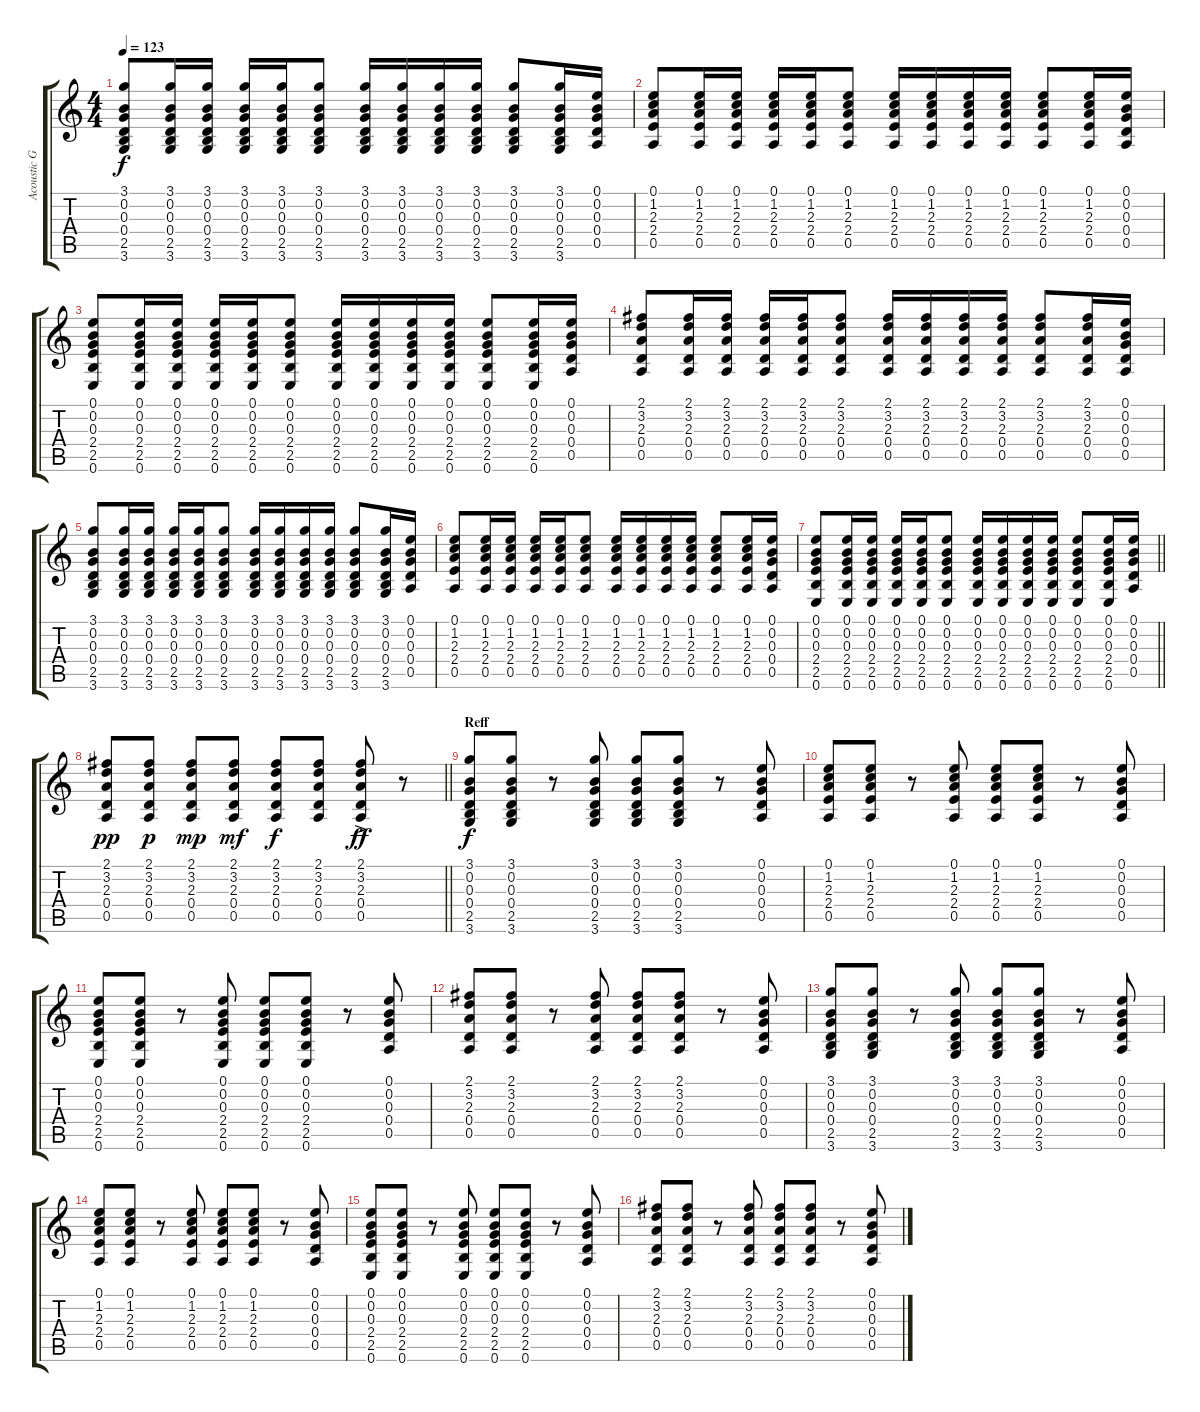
\track ("Acoustic Guitar" "Acoustic G") {instrument acousticguitarsteel}
\staff {score tabs}
\tuning (E4 B3 G3 D3 A2 E2) {hide}
\ts (4 4)
\tempo 123
\clef g2
\ks c
(3.1 0.2 0.3 0.4 2.5 3.6).8{dy f} (3.1 0.2 0.3 0.4 2.5 3.6).16 (3.1 0.2 0.3 0.4 2.5 3.6).16 (3.1 0.2 0.3 0.4 2.5 3.6).16 (3.1 0.2 0.3 0.4 2.5 3.6).16 (3.1 0.2 0.3 0.4 2.5 3.6).8 (3.1 0.2 0.3 0.4 2.5 3.6).16 (3.1 0.2 0.3 0.4 2.5 3.6).16 (3.1 0.2 0.3 0.4 2.5 3.6).16 (3.1 0.2 0.3 0.4 2.5 3.6).16 (3.1 0.2 0.3 0.4 2.5 3.6).8 (3.1 0.2 0.3 0.4 2.5 3.6).16 (0.1 0.2 0.3 0.4 0.5).16 |
(0.1 1.2 2.3 2.4 0.5).8 (0.1 1.2 2.3 2.4 0.5).16 (0.1 1.2 2.3 2.4 0.5).16 (0.1 1.2 2.3 2.4 0.5).16 (0.1 1.2 2.3 2.4 0.5).16 (0.1 1.2 2.3 2.4 0.5).8 (0.1 1.2 2.3 2.4 0.5).16 (0.1 1.2 2.3 2.4 0.5).16 (0.1 1.2 2.3 2.4 0.5).16 (0.1 1.2 2.3 2.4 0.5).16 (0.1 1.2 2.3 2.4 0.5).8 (0.1 1.2 2.3 2.4 0.5).16 (0.1 0.2 0.3 0.4 0.5).16 |
(0.1 0.2 0.3 2.4 2.5 0.6).8 (0.1 0.2 0.3 2.4 2.5 0.6).16 (0.1 0.2 0.3 2.4 2.5 0.6).16 (0.1 0.2 0.3 2.4 2.5 0.6).16 (0.1 0.2 0.3 2.4 2.5 0.6).16 (0.1 0.2 0.3 2.4 2.5 0.6).8 (0.1 0.2 0.3 2.4 2.5 0.6).16 (0.1 0.2 0.3 2.4 2.5 0.6).16 (0.1 0.2 0.3 2.4 2.5 0.6).16 (0.1 0.2 0.3 2.4 2.5 0.6).16 (0.1 0.2 0.3 2.4 2.5 0.6).8 (0.1 0.2 0.3 2.4 2.5 0.6).16 (0.1 0.2 0.3 0.4 0.5).16 |
(2.1 3.2 2.3 0.4 0.5).8 (2.1 3.2 2.3 0.4 0.5).16 (2.1 3.2 2.3 0.4 0.5).16 (2.1 3.2 2.3 0.4 0.5).16 (2.1 3.2 2.3 0.4 0.5).16 (2.1 3.2 2.3 0.4 0.5).8 (2.1 3.2 2.3 0.4 0.5).16 (2.1 3.2 2.3 0.4 0.5).16 (2.1 3.2 2.3 0.4 0.5).16 (2.1 3.2 2.3 0.4 0.5).16 (2.1 3.2 2.3 0.4 0.5).8 (2.1 3.2 2.3 0.4 0.5).16 (0.1 0.2 0.3 0.4 0.5).16 |
(3.1 0.2 0.3 0.4 2.5 3.6).8 (3.1 0.2 0.3 0.4 2.5 3.6).16 (3.1 0.2 0.3 0.4 2.5 3.6).16 (3.1 0.2 0.3 0.4 2.5 3.6).16 (3.1 0.2 0.3 0.4 2.5 3.6).16 (3.1 0.2 0.3 0.4 2.5 3.6).8 (3.1 0.2 0.3 0.4 2.5 3.6).16 (3.1 0.2 0.3 0.4 2.5 3.6).16 (3.1 0.2 0.3 0.4 2.5 3.6).16 (3.1 0.2 0.3 0.4 2.5 3.6).16 (3.1 0.2 0.3 0.4 2.5 3.6).8 (3.1 0.2 0.3 0.4 2.5 3.6).16 (0.1 0.2 0.3 0.4 0.5).16 |
(0.1 1.2 2.3 2.4 0.5).8 (0.1 1.2 2.3 2.4 0.5).16 (0.1 1.2 2.3 2.4 0.5).16 (0.1 1.2 2.3 2.4 0.5).16 (0.1 1.2 2.3 2.4 0.5).16 (0.1 1.2 2.3 2.4 0.5).8 (0.1 1.2 2.3 2.4 0.5).16 (0.1 1.2 2.3 2.4 0.5).16 (0.1 1.2 2.3 2.4 0.5).16 (0.1 1.2 2.3 2.4 0.5).16 (0.1 1.2 2.3 2.4 0.5).8 (0.1 1.2 2.3 2.4 0.5).16 (0.1 0.2 0.3 0.4 0.5).16 |
\barLineRight lightlight
(0.1 0.2 0.3 2.4 2.5 0.6).8 (0.1 0.2 0.3 2.4 2.5 0.6).16 (0.1 0.2 0.3 2.4 2.5 0.6).16 (0.1 0.2 0.3 2.4 2.5 0.6).16 (0.1 0.2 0.3 2.4 2.5 0.6).16 (0.1 0.2 0.3 2.4 2.5 0.6).8 (0.1 0.2 0.3 2.4 2.5 0.6).16 (0.1 0.2 0.3 2.4 2.5 0.6).16 (0.1 0.2 0.3 2.4 2.5 0.6).16 (0.1 0.2 0.3 2.4 2.5 0.6).16 (0.1 0.2 0.3 2.4 2.5 0.6).8 (0.1 0.2 0.3 2.4 2.5 0.6).16 (0.1 0.2 0.3 0.4 0.5).16 |
\section ("" "")
\barLineRight lightlight
(2.1 3.2 2.3 0.4 0.5).8{dy pp} (2.1 3.2 2.3 0.4 0.5).8{dy p} (2.1 3.2 2.3 0.4 0.5).8{dy mp} (2.1 3.2 2.3 0.4 0.5).8{dy mf} (2.1 3.2 2.3 0.4 0.5).8{dy f} (2.1 3.2 2.3 0.4 0.5).8 (2.1{ac} 3.2{ac} 2.3{ac} 0.4{ac} 0.5{ac}).8{dy ff} r.8 |
\section ("" "Reff")
(3.1 0.2 0.3 0.4 2.5 3.6).8{dy f} (3.1 0.2 0.3 0.4 2.5 3.6).8 r.8 (3.1 0.2 0.3 0.4 2.5 3.6).8 (3.1 0.2 0.3 0.4 2.5 3.6).8 (3.1 0.2 0.3 0.4 2.5 3.6).8 r.8 (0.1 0.2 0.3 0.4 0.5).8 |
(0.1 1.2 2.3 2.4 0.5).8 (0.1 1.2 2.3 2.4 0.5).8 r.8 (0.1 1.2 2.3 2.4 0.5).8 (0.1 1.2 2.3 2.4 0.5).8 (0.1 1.2 2.3 2.4 0.5).8 r.8 (0.1 0.2 0.3 0.4 0.5).8 |
(0.1 0.2 0.3 2.4 2.5 0.6).8 (0.1 0.2 0.3 2.4 2.5 0.6).8 r.8 (0.1 0.2 0.3 2.4 2.5 0.6).8 (0.1 0.2 0.3 2.4 2.5 0.6).8 (0.1 0.2 0.3 2.4 2.5 0.6).8 r.8 (0.1 0.2 0.3 0.4 0.5).8 |
(2.1 3.2 2.3 0.4 0.5).8 (2.1 3.2 2.3 0.4 0.5).8 r.8 (2.1 3.2 2.3 0.4 0.5).8 (2.1 3.2 2.3 0.4 0.5).8 (2.1 3.2 2.3 0.4 0.5).8 r.8 (0.1 0.2 0.3 0.4 0.5).8 |
(3.1 0.2 0.3 0.4 2.5 3.6).8 (3.1 0.2 0.3 0.4 2.5 3.6).8 r.8 (3.1 0.2 0.3 0.4 2.5 3.6).8 (3.1 0.2 0.3 0.4 2.5 3.6).8 (3.1 0.2 0.3 0.4 2.5 3.6).8 r.8 (0.1 0.2 0.3 0.4 0.5).8 |
(0.1 1.2 2.3 2.4 0.5).8 (0.1 1.2 2.3 2.4 0.5).8 r.8 (0.1 1.2 2.3 2.4 0.5).8 (0.1 1.2 2.3 2.4 0.5).8 (0.1 1.2 2.3 2.4 0.5).8 r.8 (0.1 0.2 0.3 0.4 0.5).8 |
(0.1 0.2 0.3 2.4 2.5 0.6).8 (0.1 0.2 0.3 2.4 2.5 0.6).8 r.8 (0.1 0.2 0.3 2.4 2.5 0.6).8 (0.1 0.2 0.3 2.4 2.5 0.6).8 (0.1 0.2 0.3 2.4 2.5 0.6).8 r.8 (0.1 0.2 0.3 0.4 0.5).8 |
(2.1 3.2 2.3 0.4 0.5).8 (2.1 3.2 2.3 0.4 0.5).8 r.8 (2.1 3.2 2.3 0.4 0.5).8 (2.1 3.2 2.3 0.4 0.5).8 (2.1 3.2 2.3 0.4 0.5).8 r.8 (0.1 0.2 0.3 0.4 0.5).8
